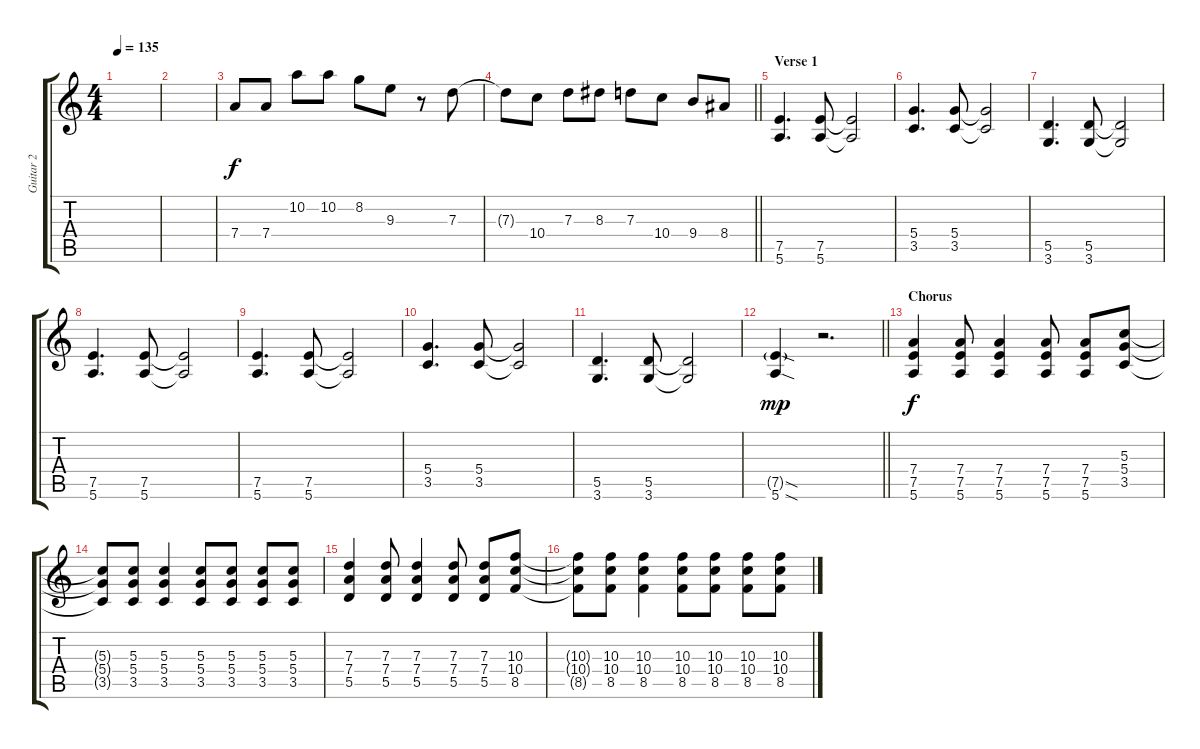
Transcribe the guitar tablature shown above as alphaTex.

\track ("Guitar 2" "Guitar 2") {instrument overdrivenguitar}
\staff {score tabs}
\tuning (E4 B3 G3 D3 A2 E2) {hide}
\ts (4 4)
\tempo 135
\clef g2
\ks c
|
|
7.4.8 7.4.8 10.2.8 10.2.8 8.2.8 9.3.8 r.8 7.3.8 |
\barLineRight lightlight
7.3{t}.8 10.4.8 7.3.8 8.3.8 7.3.8 10.4.8 9.4.8 8.4.8 |
\section ("" "Verse 1")
(7.5 5.6).4{d} (7.5 5.6).8 (7.5{t} 5.6{t}).2 |
(5.4 3.5).4{d} (5.4 3.5).8 (5.4{t} 3.5{t}).2 |
(5.5 3.6).4{d} (5.5 3.6).8 (5.5{t} 3.6{t}).2 |
(7.5 5.6).4{d} (7.5 5.6).8 (7.5{t} 5.6{t}).2 |
(7.5 5.6).4{d} (7.5 5.6).8 (7.5{t} 5.6{t}).2 |
(5.4 3.5).4{d} (5.4 3.5).8 (5.4{t} 3.5{t}).2 |
(5.5 3.6).4{d} (5.5 3.6).8 (5.5{t} 3.6{t}).2 |
\barLineRight lightlight
(7.5{sod g} 5.6{sod}).4{dy mp} r.2{d} |
\section ("" "Chorus")
(7.4 7.5 5.6).4{dy f} (7.4 7.5 5.6).8 (7.4 7.5 5.6).4 (7.4 7.5 5.6).8 (7.4 7.5 5.6).8 (5.3 5.4 3.5).8 |
(5.3{t} 5.4{t} 3.5{t}).8 (5.3 5.4 3.5).8 (5.3 5.4 3.5).4 (5.3 5.4 3.5).8 (5.3 5.4 3.5).8 (5.3 5.4 3.5).8 (5.3 5.4 3.5).8 |
(7.3 7.4 5.5).4 (7.3 7.4 5.5).8 (7.3 7.4 5.5).4 (7.3 7.4 5.5).8 (7.3 7.4 5.5).8 (10.3 10.4 8.5).8 |
(10.3{t} 10.4{t} 8.5{t}).8 (10.3 10.4 8.5).8 (10.3 10.4 8.5).4 (10.3 10.4 8.5).8 (10.3 10.4 8.5).8 (10.3 10.4 8.5).8 (10.3 10.4 8.5).8
